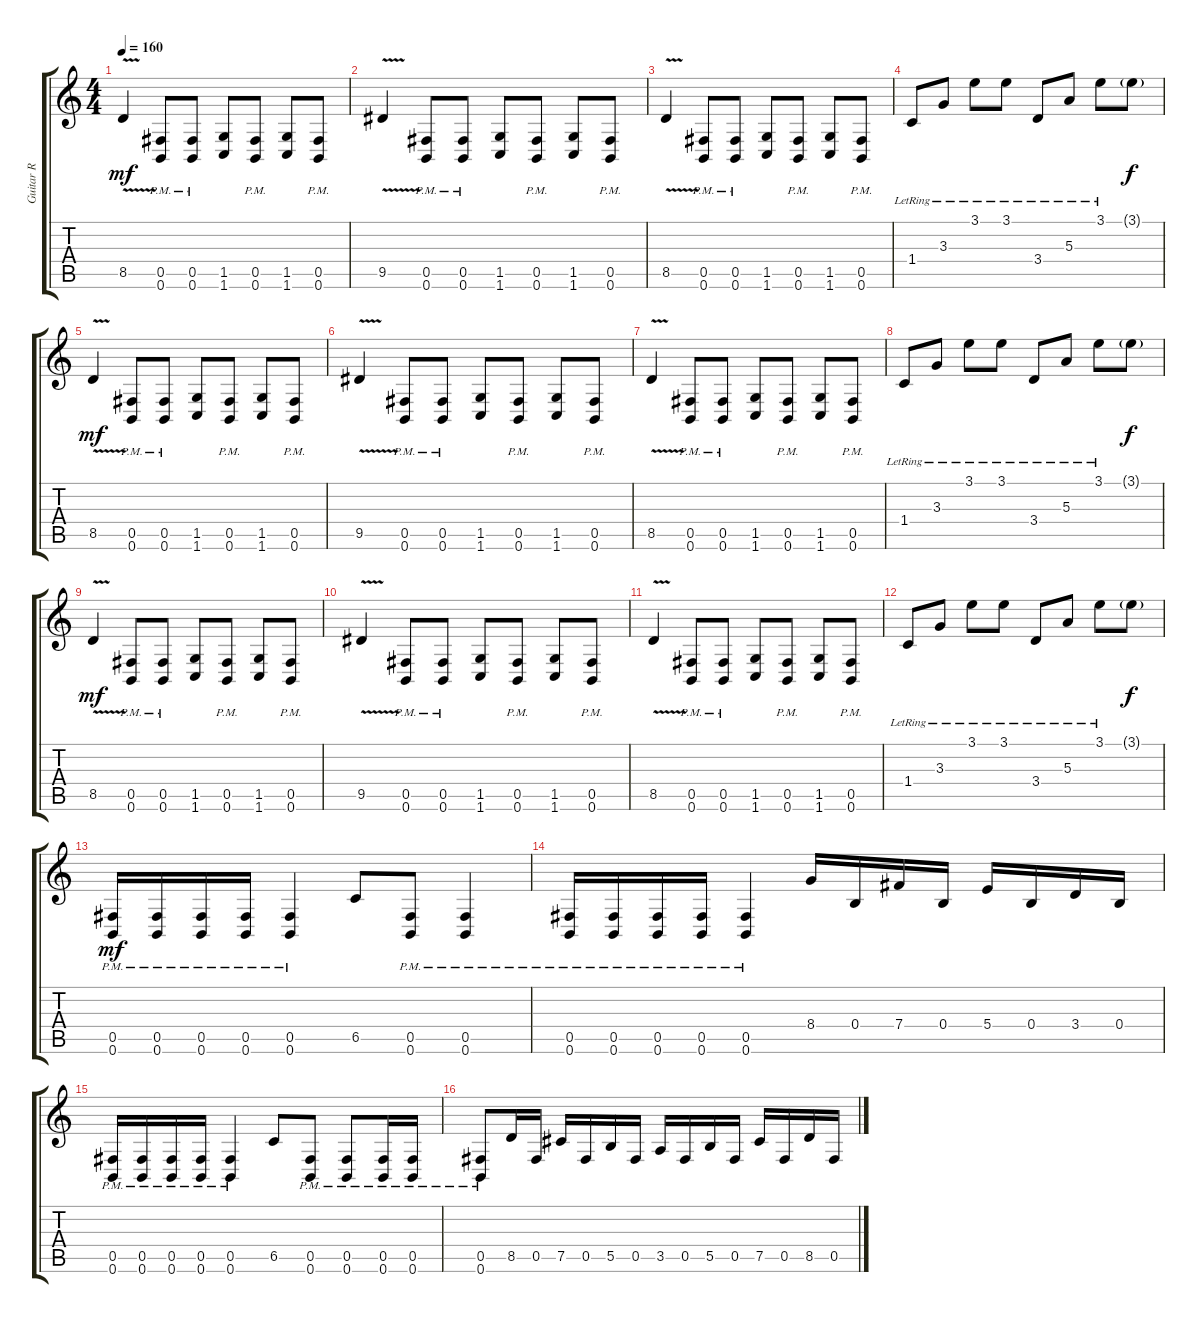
\track ("Guitar R" "Guitar R") {instrument distortionguitar}
\staff {score tabs}
\tuning (Db4 Ab3 E3 B2 Gb2 B1) {hide}
\ts (4 4)
\tempo 160
\clef g2
\ks c
8.5{v}.4{dy mf} (0.5{pm} 0.6{pm}).8 (0.5{pm} 0.6{pm}).8 (1.5 1.6).8 (0.5{pm} 0.6{pm}).8 (1.5 1.6).8 (0.5{pm} 0.6{pm}).8 |
9.5{v}.4 (0.5{pm} 0.6{pm}).8 (0.5{pm} 0.6{pm}).8 (1.5 1.6).8 (0.5{pm} 0.6{pm}).8 (1.5 1.6).8 (0.5{pm} 0.6{pm}).8 |
8.5{v}.4 (0.5{pm} 0.6{pm}).8 (0.5{pm} 0.6{pm}).8 (1.5 1.6).8 (0.5{pm} 0.6{pm}).8 (1.5 1.6).8 (0.5{pm} 0.6{pm}).8 |
1.4{lr}.8 3.3{lr}.8 3.1{lr}.8 3.1{lr}.8 3.4{lr}.8 5.3{lr}.8 3.1{lr}.8 3.1{g}.8{dy f} |
8.5{v}.4{dy mf} (0.5{pm} 0.6{pm}).8 (0.5{pm} 0.6{pm}).8 (1.5 1.6).8 (0.5{pm} 0.6{pm}).8 (1.5 1.6).8 (0.5{pm} 0.6{pm}).8 |
9.5{v}.4 (0.5{pm} 0.6{pm}).8 (0.5{pm} 0.6{pm}).8 (1.5 1.6).8 (0.5{pm} 0.6{pm}).8 (1.5 1.6).8 (0.5{pm} 0.6{pm}).8 |
8.5{v}.4 (0.5{pm} 0.6{pm}).8 (0.5{pm} 0.6{pm}).8 (1.5 1.6).8 (0.5{pm} 0.6{pm}).8 (1.5 1.6).8 (0.5{pm} 0.6{pm}).8 |
1.4{lr}.8 3.3{lr}.8 3.1{lr}.8 3.1{lr}.8 3.4{lr}.8 5.3{lr}.8 3.1{lr}.8 3.1{g}.8{dy f} |
8.5{v}.4{dy mf} (0.5{pm} 0.6{pm}).8 (0.5{pm} 0.6{pm}).8 (1.5 1.6).8 (0.5{pm} 0.6{pm}).8 (1.5 1.6).8 (0.5{pm} 0.6{pm}).8 |
9.5{v}.4 (0.5{pm} 0.6{pm}).8 (0.5{pm} 0.6{pm}).8 (1.5 1.6).8 (0.5{pm} 0.6{pm}).8 (1.5 1.6).8 (0.5{pm} 0.6{pm}).8 |
8.5{v}.4 (0.5{pm} 0.6{pm}).8 (0.5{pm} 0.6{pm}).8 (1.5 1.6).8 (0.5{pm} 0.6{pm}).8 (1.5 1.6).8 (0.5{pm} 0.6{pm}).8 |
1.4{lr}.8 3.3{lr}.8 3.1{lr}.8 3.1{lr}.8 3.4{lr}.8 5.3{lr}.8 3.1{lr}.8 3.1{g}.8{dy f} |
(0.5{pm} 0.6{pm}).16{dy mf} (0.5{pm} 0.6{pm}).16 (0.5{pm} 0.6{pm}).16 (0.5{pm} 0.6{pm}).16 (0.5{pm} 0.6{pm}).4 6.5.8 (0.5{pm} 0.6{pm}).8 (0.5{pm} 0.6{pm}).4 |
(0.5{pm} 0.6{pm}).16 (0.5{pm} 0.6{pm}).16 (0.5{pm} 0.6{pm}).16 (0.5{pm} 0.6{pm}).16 (0.5{pm} 0.6{pm}).4 8.4.16 0.4.16 7.4.16 0.4.16 5.4.16 0.4.16 3.4.16 0.4.16 |
(0.5{pm} 0.6{pm}).16 (0.5{pm} 0.6{pm}).16 (0.5{pm} 0.6{pm}).16 (0.5{pm} 0.6{pm}).16 (0.5{pm} 0.6{pm}).4 6.5.8 (0.5{pm} 0.6{pm}).8 (0.5{pm} 0.6{pm}).8 (0.5{pm} 0.6{pm}).16 (0.5{pm} 0.6{pm}).16 |
(0.5{pm} 0.6{pm}).8 8.5.16 0.5.16 7.5.16 0.5.16 5.5.16 0.5.16 3.5.16 0.5.16 5.5.16 0.5.16 7.5.16 0.5.16 8.5.16 0.5.16
